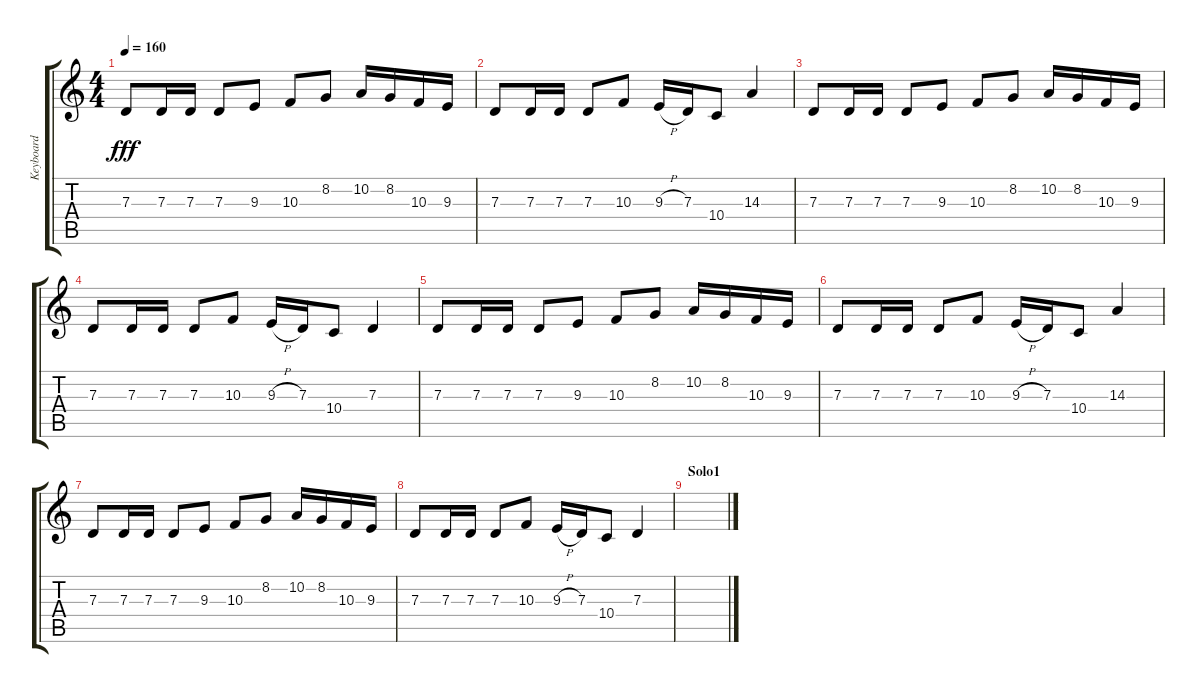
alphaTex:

\track ("Keyboard" "Keyboard") {instrument choiraahs}
\staff {score tabs}
\tuning (E4 B3 G3 D3 A2 E2) {hide}
\ts (4 4)
\tempo 160
\clef g2
\ks c
7.3.8{dy fff volume 12 instrument fx4atmosphere} 7.3.16 7.3.16 7.3.8 9.3.8 10.3.8 8.2.8 10.2.16 8.2.16 10.3.16 9.3.16 |
7.3.8 7.3.16 7.3.16 7.3.8 10.3.8 9.3{h}.16 7.3.16 10.4.8 14.3.4 |
7.3.8 7.3.16 7.3.16 7.3.8 9.3.8 10.3.8 8.2.8 10.2.16 8.2.16 10.3.16 9.3.16 |
7.3.8 7.3.16 7.3.16 7.3.8 10.3.8 9.3{h}.16 7.3.16 10.4.8 7.3.4 |
7.3.8 7.3.16 7.3.16 7.3.8 9.3.8 10.3.8 8.2.8 10.2.16 8.2.16 10.3.16 9.3.16 |
7.3.8 7.3.16 7.3.16 7.3.8 10.3.8 9.3{h}.16 7.3.16 10.4.8 14.3.4 |
7.3.8 7.3.16 7.3.16 7.3.8 9.3.8 10.3.8 8.2.8 10.2.16 8.2.16 10.3.16 9.3.16 |
7.3.8 7.3.16 7.3.16 7.3.8 10.3.8 9.3{h}.16 7.3.16 10.4.8 7.3.4 |
\section ("" "Solo1")
